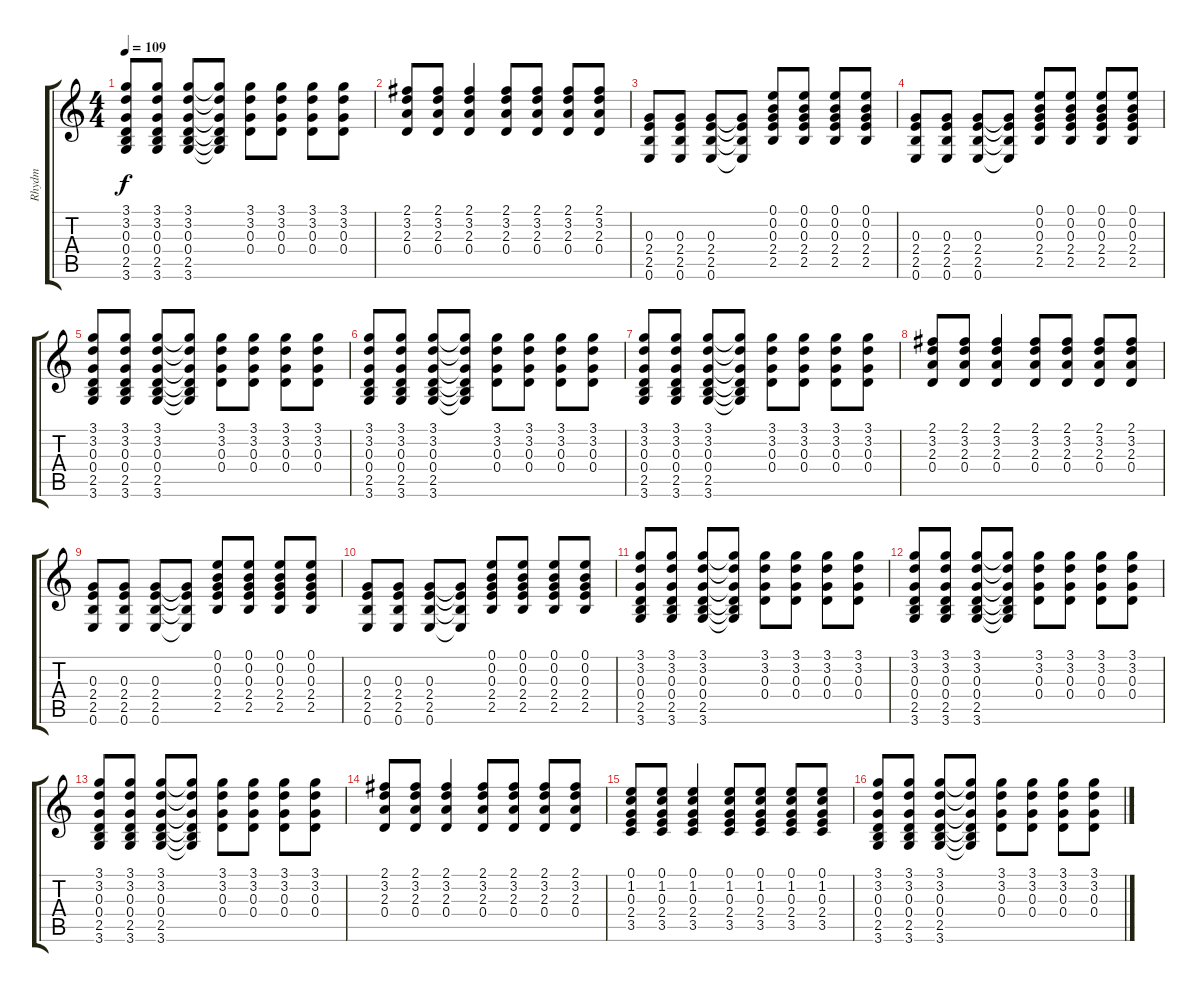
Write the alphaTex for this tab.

\track ("Rhydm" "Rhydm") {instrument acousticguitarnylon}
\staff {score tabs}
\tuning (E4 B3 G3 D3 A2 E2) {hide}
\ts (4 4)
\tempo 109
\clef g2
\ks c
(3.1 3.2 0.3 0.4 2.5 3.6).8{dy f} (3.1 3.2 0.3 0.4 2.5 3.6).8 (3.1 3.2 0.3 0.4 2.5 3.6).8 (3.1{t} 3.2{t} 0.3{t} 0.4{t} 2.5{t} 3.6{t}).8 (3.1 3.2 0.3 0.4).8 (3.1 3.2 0.3 0.4).8 (3.1 3.2 0.3 0.4).8 (3.1 3.2 0.3 0.4).8 |
(2.1 3.2 2.3 0.4).8 (2.1 3.2 2.3 0.4).8 (2.1 3.2 2.3 0.4).4 (2.1 3.2 2.3 0.4).8 (2.1 3.2 2.3 0.4).8 (2.1 3.2 2.3 0.4).8 (2.1 3.2 2.3 0.4).8 |
(0.3 2.4 2.5 0.6).8 (0.3 2.4 2.5 0.6).8 (0.3 2.4 2.5 0.6).8 (0.3{t} 2.4{t} 2.5{t} 0.6{t}).8 (0.1 0.2 0.3 2.4 2.5).8 (0.1 0.2 0.3 2.4 2.5).8 (0.1 0.2 0.3 2.4 2.5).8 (0.1 0.2 0.3 2.4 2.5).8 |
(0.3 2.4 2.5 0.6).8 (0.3 2.4 2.5 0.6).8 (0.3 2.4 2.5 0.6).8 (0.3{t} 2.4{t} 2.5{t} 0.6{t}).8 (0.1 0.2 0.3 2.4 2.5).8 (0.1 0.2 0.3 2.4 2.5).8 (0.1 0.2 0.3 2.4 2.5).8 (0.1 0.2 0.3 2.4 2.5).8 |
(3.1 3.2 0.3 0.4 2.5 3.6).8 (3.1 3.2 0.3 0.4 2.5 3.6).8 (3.1 3.2 0.3 0.4 2.5 3.6).8 (3.1{t} 3.2{t} 0.3{t} 0.4{t} 2.5{t} 3.6{t}).8 (3.1 3.2 0.3 0.4).8 (3.1 3.2 0.3 0.4).8 (3.1 3.2 0.3 0.4).8 (3.1 3.2 0.3 0.4).8 |
(3.1 3.2 0.3 0.4 2.5 3.6).8 (3.1 3.2 0.3 0.4 2.5 3.6).8 (3.1 3.2 0.3 0.4 2.5 3.6).8 (3.1{t} 3.2{t} 0.3{t} 0.4{t} 2.5{t} 3.6{t}).8 (3.1 3.2 0.3 0.4).8 (3.1 3.2 0.3 0.4).8 (3.1 3.2 0.3 0.4).8 (3.1 3.2 0.3 0.4).8 |
(3.1 3.2 0.3 0.4 2.5 3.6).8 (3.1 3.2 0.3 0.4 2.5 3.6).8 (3.1 3.2 0.3 0.4 2.5 3.6).8 (3.1{t} 3.2{t} 0.3{t} 0.4{t} 2.5{t} 3.6{t}).8 (3.1 3.2 0.3 0.4).8 (3.1 3.2 0.3 0.4).8 (3.1 3.2 0.3 0.4).8 (3.1 3.2 0.3 0.4).8 |
(2.1 3.2 2.3 0.4).8 (2.1 3.2 2.3 0.4).8 (2.1 3.2 2.3 0.4).4 (2.1 3.2 2.3 0.4).8 (2.1 3.2 2.3 0.4).8 (2.1 3.2 2.3 0.4).8 (2.1 3.2 2.3 0.4).8 |
(0.3 2.4 2.5 0.6).8 (0.3 2.4 2.5 0.6).8 (0.3 2.4 2.5 0.6).8 (0.3{t} 2.4{t} 2.5{t} 0.6{t}).8 (0.1 0.2 0.3 2.4 2.5).8 (0.1 0.2 0.3 2.4 2.5).8 (0.1 0.2 0.3 2.4 2.5).8 (0.1 0.2 0.3 2.4 2.5).8 |
(0.3 2.4 2.5 0.6).8 (0.3 2.4 2.5 0.6).8 (0.3 2.4 2.5 0.6).8 (0.3{t} 2.4{t} 2.5{t} 0.6{t}).8 (0.1 0.2 0.3 2.4 2.5).8 (0.1 0.2 0.3 2.4 2.5).8 (0.1 0.2 0.3 2.4 2.5).8 (0.1 0.2 0.3 2.4 2.5).8 |
(3.1 3.2 0.3 0.4 2.5 3.6).8 (3.1 3.2 0.3 0.4 2.5 3.6).8 (3.1 3.2 0.3 0.4 2.5 3.6).8 (3.1{t} 3.2{t} 0.3{t} 0.4{t} 2.5{t} 3.6{t}).8 (3.1 3.2 0.3 0.4).8 (3.1 3.2 0.3 0.4).8 (3.1 3.2 0.3 0.4).8 (3.1 3.2 0.3 0.4).8 |
(3.1 3.2 0.3 0.4 2.5 3.6).8 (3.1 3.2 0.3 0.4 2.5 3.6).8 (3.1 3.2 0.3 0.4 2.5 3.6).8 (3.1{t} 3.2{t} 0.3{t} 0.4{t} 2.5{t} 3.6{t}).8 (3.1 3.2 0.3 0.4).8 (3.1 3.2 0.3 0.4).8 (3.1 3.2 0.3 0.4).8 (3.1 3.2 0.3 0.4).8 |
(3.1 3.2 0.3 0.4 2.5 3.6).8 (3.1 3.2 0.3 0.4 2.5 3.6).8 (3.1 3.2 0.3 0.4 2.5 3.6).8 (3.1{t} 3.2{t} 0.3{t} 0.4{t} 2.5{t} 3.6{t}).8 (3.1 3.2 0.3 0.4).8 (3.1 3.2 0.3 0.4).8 (3.1 3.2 0.3 0.4).8 (3.1 3.2 0.3 0.4).8 |
(2.1 3.2 2.3 0.4).8 (2.1 3.2 2.3 0.4).8 (2.1 3.2 2.3 0.4).4 (2.1 3.2 2.3 0.4).8 (2.1 3.2 2.3 0.4).8 (2.1 3.2 2.3 0.4).8 (2.1 3.2 2.3 0.4).8 |
(0.1 1.2 0.3 2.4 3.5).8 (0.1 1.2 0.3 2.4 3.5).8 (0.1 1.2 0.3 2.4 3.5).4 (0.1 1.2 0.3 2.4 3.5).8 (0.1 1.2 0.3 2.4 3.5).8 (0.1 1.2 0.3 2.4 3.5).8 (0.1 1.2 0.3 2.4 3.5).8 |
(3.1 3.2 0.3 0.4 2.5 3.6).8 (3.1 3.2 0.3 0.4 2.5 3.6).8 (3.1 3.2 0.3 0.4 2.5 3.6).8 (3.1{t} 3.2{t} 0.3{t} 0.4{t} 2.5{t} 3.6{t}).8 (3.1 3.2 0.3 0.4).8 (3.1 3.2 0.3 0.4).8 (3.1 3.2 0.3 0.4).8 (3.1 3.2 0.3 0.4).8
